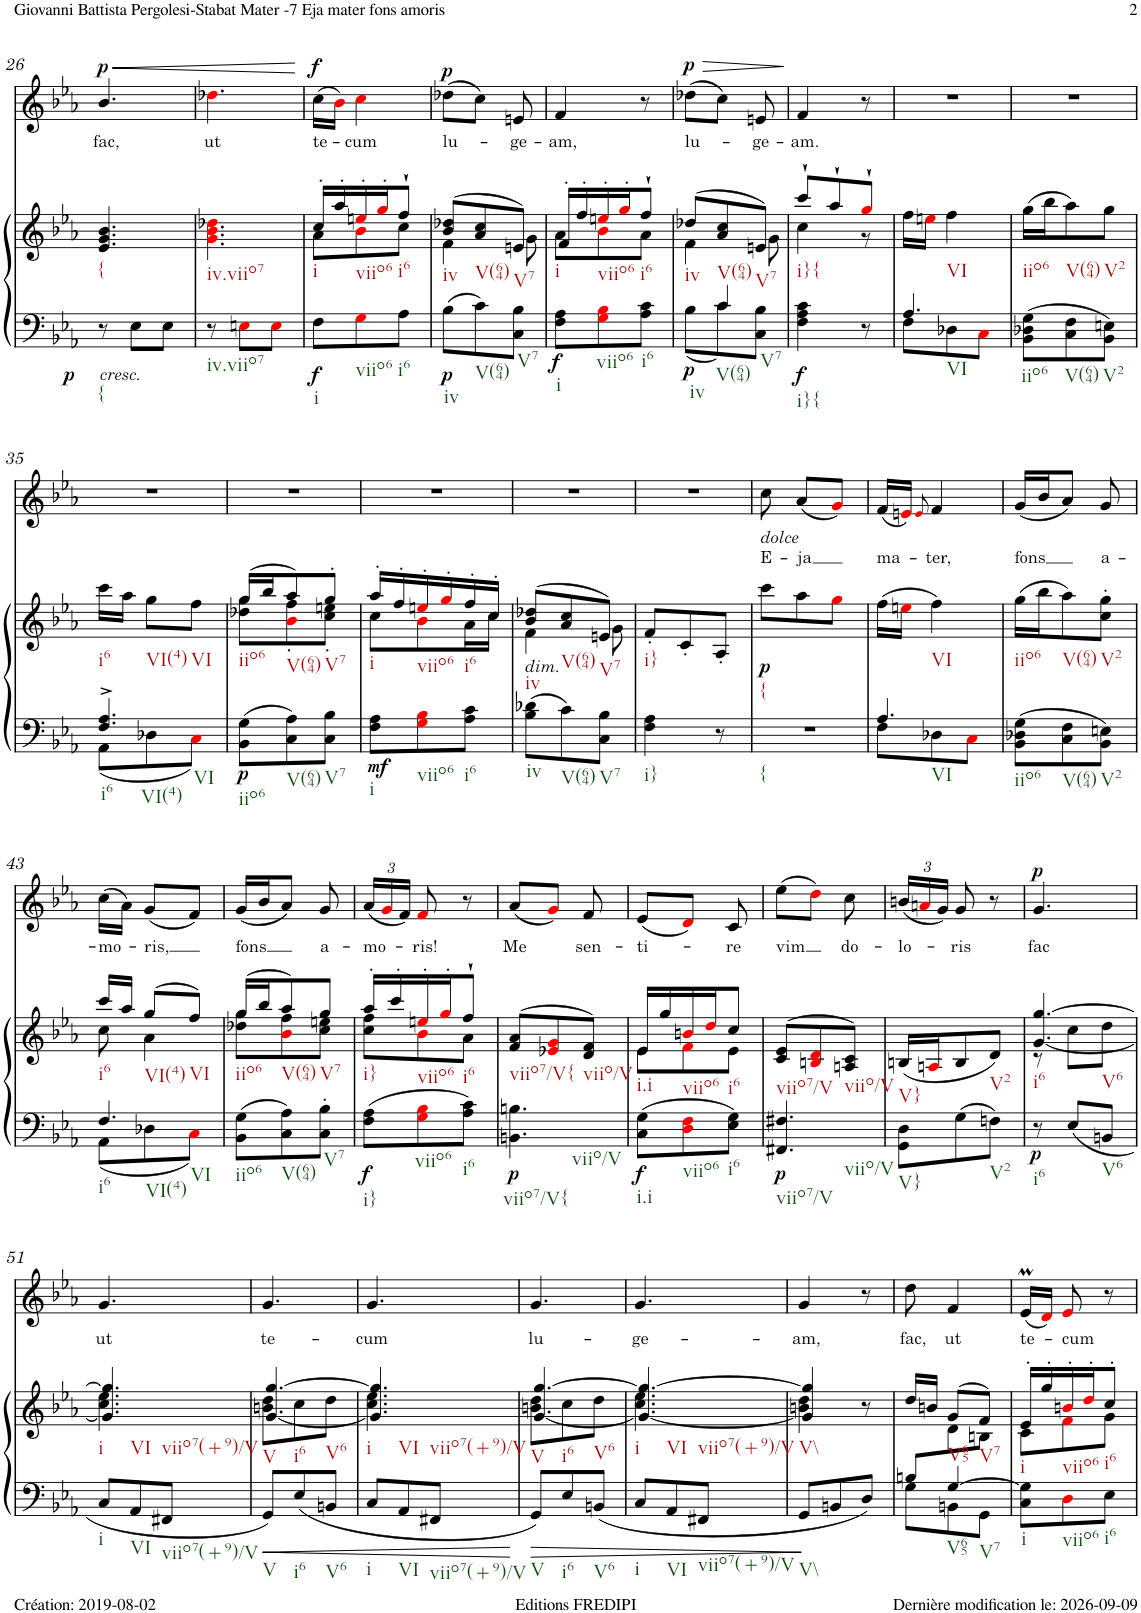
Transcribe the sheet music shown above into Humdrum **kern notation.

**kern	**kern	**dynam	**harte	**kern	**text	**dynam
*part2	*part2	*part2	*part2	*part1	*part1	*part1
*staff3	*staff2	*staff2/3	*	*staff1	*staff1	*staff1
*I"Violino I/II Viola Violoncello Contrabasso e organo	*	*	*	*I"Alto Soliste	*	*
!!LO:PB:g=z
*clefF4	*clefG2	*	*	*clefG2	*	*
*k[b-e-a-]	*k[b-e-a-]	*	*	*k[b-e-a-]	*	*
*M3/8	*M3/8	*	*	*M3/8	*	*
=26	=26	=26	=26	=26	=26	=26
!LO:TX:b:i:t=cresc.	!	!	!	!	!	!
!	!	!LO:DY:b=2	!	!	!LO:LY:b	!LO:HP:b
!	!	!	!LO:H:kt={	!	!	!LO:DY:n=1:a
8r	4.e-/ 4.g/ 4.b-/	p	N	4.b-/	fac,	< p
8E-\L	.	.	.	.	.	.
8E-\J	.	.	.	.	.	.
=27	=27	=27	=27	=27	=27	=27
!	!	!	!	!	!LO:LY:b	!
8r	4.gi\ 4.b-i\ 4.dd-Xi\	.	.	4.dd-Xi\	ut	.
8Eni\L	.	.	.	.	.	.
8Ei\J	.	.	.	.	.	.
.	.	.	.	.	.	[
=28	=28	=28	=28	=28	=28	=28
*	*^	*	*	*	*	*
!	!	!	!LO:DY:b=2	!	!	!LO:LY:b	!LO:DY:a
8F\L	16cc'/LL	8a-\L	f	.	(>16cc\LL	te-	f
.	16aa-'/	.	.	.	16b-i\JJ)	.	.
!	!	!	!	!	!	!LO:LY:b	!
8Gi\	16een'i/	8b-i\	.	.	4cci\	-cum	.
.	16gg'i/J	.	.	.	.	.	.
8A-\J	8ff`/J	8cc\J	.	.	.	.	.
=29	=29	=29	=29	=29	=29	=29	=29
!	!	!	!LO:DY:b=2	!	!	!LO:LY:b	!LO:DY:a
8B-\L	(>8b-/ 8dd-X/L	4f\	p	.	(>8dd-X\L	lu-	p
8c\	8a-/ 8cc/	.	.	.	8cc\J)	.	.
!	!	!	!	!	!	!LO:LY:b	!
8C\ 8B-\J	8en/J)	8g\	.	.	8en/	-ge-	.
=30	=30	=30	=30	=30	=30	=30	=30
!	!	!	!LO:DY:b=2	!	!	!LO:LY:b	!
8F\ 8A-\L	16f'/LL	8a-\L	f	.	4f/	-am,	.
.	16ff'/	.	.	.	.	.	.
8Gi\ 8B-i\	16een'i/	8b-i\	.	.	.	.	.
.	16gg'i/J	.	.	.	.	.	.
8A-\ 8c\J	8ff`/J	8a-\J	.	.	8r	.	.
=31	=31	=31	=31	=31	=31	=31	=31
*^	*	*	*	*	*	*	*
!	!	!	!	!LO:DY:b=2	!	!	!LO:LY:b	!LO:HP:b
!	!	!	!	!	!	!	!	!LO:DY:n=1:a
8ryy	8B-\L	(8dd-X/L	4f\	p	.	(>8dd-X\L	lu-	> p
4c/	8c\	8a-/ 8cc/	.	.	.	8cc\J)	.	.
!	!	!	!	!	!	!	!LO:LY:b	!
.	8C\ 8B-\J	8en/J)	8g\	.	.	8en/	-ge-	.
*v	*v	*	*	*	*	*	*	*
*	*v	*v	*	*	*	*	*
.	.	.	.	.	.	]
=32	=32	=32	=32	=32	=32	=32
*	*^	*	*	*	*	*
!	!	!	!LO:DY:b=2	!	!	!LO:LY:b	!
4F\ 4A-\ 4c\	8ccc`/L	4cc\	f	.	4f/	-am.	.
.	8aa-`/	.	.	.	.	.	.
8r	8gg`i/J	8r	.	.	8r	.	.
*	*v	*v	*	*	*	*	*
=33	=33	=33	=33	=33	=33	=33
*^	*	*	*	*	*	*
4.A-/	8F\L	16ff\LL	.	.	4.r	.	.
.	.	16eeni\JJ	.	.	.	.	.
.	8D-X\	4ff\	.	.	.	.	.
.	8Ci\J	.	.	.	.	.	.
*v	*v	*	*	*	*	*	*
=34	=34	=34	=34	=34	=34	=34
8BB-\ 8D-X\ 8G\L	(>16gg\LL	.	.	4.r	.	.
.	16bb-\J	.	.	.	.	.
8C\ 8F\	8aa-\)	.	.	.	.	.
8BB-\ 8En\J	8gg\J	.	.	.	.	.
!!LO:LB:g=z
=35	=35	=35	=35	=35	=35	=35
*^	*	*	*	*	*	*
4.F/^ 4.A-/^	8AA-\L	16ccc\LL	.	.	4.r	.	.
.	.	16aa-\JJ	.	.	.	.	.
.	8D-X\	8gg\L	.	.	.	.	.
.	8Ci\J	8ff\J	.	.	.	.	.
=36	=36	=36	=36	=36	=36	=36	=36
*	*	*^	*	*	*	*	*
!	!	!	!	!LO:DY:b=2	!	!	!	!
*v	*v	*	*	*	*	*	*	*
8BB-\ 8G\L	(>16gg/LL	8dd-X\ 8gg\L	p	.	4.r	.	.
.	16bb-/J	.	.	.	.	.	.
8C\ 8A-\	8aa-/)	8b-i\' 8ff\'	.	.	.	.	.
8C\ 8B-\J	8gg'/J	8cc\' 8een\'J	.	.	.	.	.
=37	=37	=37	=37	=37	=37	=37	=37
!	!	!	!LO:DY:b=2	!	!	!	!
8F\ 8A-\L	16aa-'/LL	8cc\L	mf	.	4.r	.	.
.	16ff'/	.	.	.	.	.	.
8Gi\ 8B-i\	16een'i/	8b-i\	.	.	.	.	.
.	16gg'i/	.	.	.	.	.	.
8A-\ 8c\J	16ff'/	16a-\L	.	.	.	.	.
.	16cc'/JJ	16cc\JJ	.	.	.	.	.
=38	=38	=38	=38	=38	=38	=38	=38
!	!LO:TX:b:i:t=dim.	!	!	!	!	!	!
8B-\ 8d-X\L	(>8b-/ 8dd-X/L	4f\	.	.	4.r	.	.
8c\	8a-/ 8cc/	.	.	.	.	.	.
8C\ 8B-\J	8en/J)	8g\	.	.	.	.	.
*	*v	*v	*	*	*	*	*
=39	=39	=39	=39	=39	=39	=39
4F\ 4A-\	8f'/L	.	.	4.r	.	.
.	8c'/	.	.	.	.	.
8r	8A-'/J	.	.	.	.	.
=40	=40	=40	=40	=40	=40	=40
!	!	!	!	!LO:TX:b:i:t=dolce	!	!
!	!	!LO:DY:b	!LO:H:kt={	!	!LO:LY:b	!
4.r	8ccc\L	p	N	8cc\	E-	.
!	!	!	!	!	!LO:LY:b	!
.	8aa-\	.	.	(<8a-/L	-ja	.
.	8ggi\J	.	.	8gi/J)	.	.
=41	=41	=41	=41	=41	=41	=41
*^	*	*	*	*	*	*
!	!	!	!	!	!	!LO:LY:b	!
4.A-/	8F\L	(>16ff\LL	.	.	(<16f/LL	ma-	.
.	.	16eeni\JJ	.	.	16eni/JJ)	.	.
.	.	.	.	.	8qei/	.	.
!	!	!	!	!	!	!LO:LY:b	!
.	8D-X\	4ff\)	.	.	4f/	-ter,	.
.	8Ci\J	.	.	.	.	.	.
=42	=42	=42	=42	=42	=42	=42	=42
!	!	!	!	!	!	!LO:LY:b	!
*v	*v	*	*	*	*	*	*
8BB-\ 8D-X\ 8G\L	(>16gg\LL	.	.	(<16g/LL	fons	.
.	16bb-\J	.	.	16b-/J	.	.
8C\ 8F\	8aa-\)	.	.	8a-/J)	.	.
!	!	!	!	!	!LO:LY:b	!
8BB-\ 8En\J	8cc\' 8gg\'J	.	.	8g/	a-	.
!!LO:LB:g=z
=43	=43	=43	=43	=43	=43	=43
*^	*^	*	*	*	*	*
!	!	!	!	!	!	!	!LO:LY:b	!
4.F/	8AA-\L	16ccc/LL	8cc\	.	.	(>16cc\LL	-mo-	.
.	.	16aa-/JJ	.	.	.	16a-\JJ)	.	.
!	!	!	!	!	!	!	!LO:LY:b	!
.	8D-X\	(>8gg/L	4a-\	.	.	(<8g/L	-ris,	.
.	8Ci\J	8ff/J)	.	.	.	8f/J)	.	.
=44	=44	=44	=44	=44	=44	=44	=44	=44
!	!	!	!	!	!	!	!LO:LY:b	!
*v	*v	*	*	*	*	*	*	*
8BB-\ 8G\L	(>16gg/LL	8dd-X\ 8gg\L	.	.	(<16g/LL	fons	.
.	16bb-/J	.	.	.	16b-/J	.	.
8C\ 8A-\	8aa-/)	8b-i\ 8ff\	.	.	8a-/J)	.	.
!	!	!	!	!	!	!LO:LY:b	!
8C\' 8B-\'J	8gg/J	8cc\ 8een\J	.	.	8g/	a-	.
=45	=45	=45	=45	=45	=45	=45	=45
*	*	*	*	*	*Xbrackettup	*	*
!	!	!	!LO:DY:b=2	!	!	!LO:LY:b	!
8F\ 8A-\L	16aa-'/LL	8cc\ 8ff\L	f	.	(<24a-/LL	-mo-	.
.	.	.	.	.	24gi/	.	.
.	16ccc'/	.	.	.	.	.	.
.	.	.	.	.	24f/JJ)	.	.
!	!	!	!	!	!	!LO:LY:b	!
8Gi\ 8B-i\	16een'i/	8b-i\	.	.	8fi/	-ris!	.
.	16gg'i/J	.	.	.	.	.	.
8A-\ 8c\J	8ff`/J	8a-\J	.	.	8r	.	.
=46	=46	=46	=46	=46	=46	=46	=46
!	!	!	!LO:DY:b=2	!	!	!LO:LY:b	!
*	*v	*v	*	*	*	*	*
4.BBn\ 4.Bn\	(>8f/ 8a-/L	p	.	(<8a-/L	Me	.
.	8e-Xi/ 8gi/	.	.	8gi/J)	.	.
!	!	!	!	!	!LO:LY:b	!
.	8d/ 8f/J)	.	.	8f/	sen-	.
=47	=47	=47	=47	=47	=47	=47
*	*^	*	*	*	*	*
!	!	!	!LO:DY:b=2	!	!	!LO:LY:b	!
8C\ 8G\L	16e-/LL	8e-\L	f	.	(<8e-/L	-ti-	.
.	16gg/	.	.	.	.	.	.
8Di\ 8Fi\	16bni/	8fi\	.	.	8di/J)	.	.
.	16ddi/J	.	.	.	.	.	.
!	!	!	!	!	!	!LO:LY:b	!
8E-\ 8G\J	8cc/J	8e-\J	.	.	8c/	-re	.
=48	=48	=48	=48	=48	=48	=48	=48
!	!	!	!LO:DY:b=2	!	!	!LO:LY:b	!
4.FF#X/ 4.F#X/	(>8c/ 8e-/L	4.ryy	p	.	(>8ee-\L	vim	.
.	8Bni/ 8di/	.	.	.	8ddi\J)	.	.
!	!	!	!	!	!	!LO:LY:b	!
.	8An/ 8c/J)	.	.	.	8cc\	do-	.
=49	=49	=49	=49	=49	=49	=49	=49
!	!	!	!	!	!	!LO:LY:b	!
8GG\ 8D\L	(<16Bn/LL	4.ryy	.	.	(<24bn/LL	-lo-	.
.	.	.	.	.	24ani/	.	.
.	16Ani/J	.	.	.	.	.	.
.	.	.	.	.	24g/JJ)	.	.
!	!	!	!	!	!	!LO:LY:b	!
8G\	8B/	.	.	.	8g/	-ris	.
8Fn\J	8d/J)	.	.	.	8r	.	.
=50	=50	=50	=50	=50	=50	=50	=50
!	!	!	!LO:DY:b=2	!	!	!LO:LY:b	!LO:DY:a
8r	[<4.g/ [>4.gg/	8r	p	.	4.g/	fac	p
8E-/L	.	8cc\L	.	.	.	.	.
8BBn/J	.	8dd\J	.	.	.	.	.
!!LO:LB:g=z
=51	=51	=51	=51	=51	=51	=51	=51
!	!	!	!	!	!	!LO:LY:b	!
8C/L	4.g/] 4.gg/]	4.cc\ 4.ee-\	.	.	4.g/	ut	.
8AA-/	.	.	.	.	.	.	.
8FF#X/J	.	.	.	.	.	.	.
=52	=52	=52	=52	=52	=52	=52	=52
!	!	!	!	!	!	!LO:LY:b	!
8GG/L	[<4.g/ [>4.gg/	8bn\ 8dd\L	.	.	4.g/	te-	.
8E-/	.	8cc\	.	.	.	.	.
8BBn/J	.	8dd\J	.	.	.	.	.
=53	=53	=53	=53	=53	=53	=53	=53
!	!	!	!	!	!	!LO:LY:b	!
8C/L	4.g/] 4.gg/]	4.cc\ 4.ee-\	.	.	4.g/	-cum	.
8AA-/	.	.	.	.	.	.	.
8FF#X/J	.	.	.	.	.	.	.
=54	=54	=54	=54	=54	=54	=54	=54
!	!	!	!	!	!	!LO:LY:b	!
8GG/L	[<4.g/ [>4.gg/	8bn\ 8dd\L	.	.	4.g/	lu-	.
8E-/	.	8cc\	.	.	.	.	.
8BBn/J	.	8dd\J	.	.	.	.	.
=55	=55	=55	=55	=55	=55	=55	=55
!	!	!	!	!	!	!LO:LY:b	!
8C/L	4.g/_ 4.gg/_	4.cc\ 4.ee-\	.	.	4.g/	-ge-	.
8AA-/	.	.	.	.	.	.	.
8FF#X/J	.	.	.	.	.	.	.
=56	=56	=56	=56	=56	=56	=56	=56
!	!	!	!	!	!	!LO:LY:b	!
8GG/L	4g/] 4gg/]	4bn\ 4dd\	.	.	4g/	-am,	.
8BBn/	.	.	.	.	.	.	.
8D/J	8r	8ryy	.	.	8r	.	.
=57	=57	=57	=57	=57	=57	=57	=57
*^	*	*	*	*	*	*	*
*	*^	*	*	*	*	*	*	*
!	!	!	!	!	!	!	!	!LO:LY:b	!
8Bn/L	8ryy	8G\L	16dd/LL	8ryy	.	.	8dd\	fac,	.
.	.	.	16bn/JJ	.	.	.	.	.	.
!	!	!	!	!	!	!	!	!LO:LY:b	!
4ryy	[4G/	8BBn\	(>8g/L	8d\	.	.	4f/	ut	.
.	.	8GG\J	8f/J)	8Bn\J	.	.	.	.	.
=58	=58	=58	=58	=58	=58	=58	=58	=58	=58
!	!	!	!	!	!	!	!	!LO:LY:b	!
*v	*v	*v	*	*	*	*	*	*	*
8C\ 8G\]L	16e-'/LL	8c\L	.	.	(<16e-M/LL	te-	.
.	16gg'/	.	.	.	16di/JJ)	.	.
!	!	!	!	!	!	!LO:LY:b	!
8Di\	16bn'i/	8fi\	.	.	8e-i/	-cum	.
.	16dd'i/J	.	.	.	.	.	.
8E-\J	8cc'/J	8g\J	.	.	8r	.	.
*	*v	*v	*	*	*	*	*
=	=	=	=	=	=	=
*-	*-	*-	*-	*-	*-	*-
